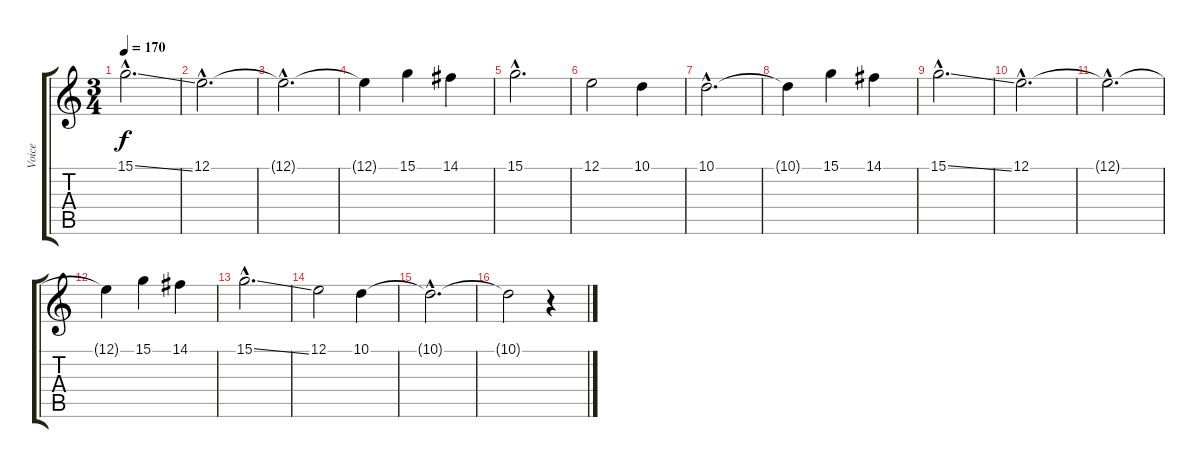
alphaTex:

\track ("Voice" "Voice") {instrument trumpet}
\staff {score tabs}
\tuning (E4 B3 G3 D3 A2 E2) {hide}
\ts (3 4)
\tempo 170
\clef g2
\ks c
15.1{ss hac}.2{d dy f} |
12.1{hac}.2{d} |
12.1{hac t}.2{d} |
12.1{t}.4 15.1.4 14.1.4 |
15.1{hac}.2{d} |
12.1.2 10.1.4 |
10.1{hac}.2{d} |
10.1{t}.4 15.1.4 14.1.4 |
15.1{ss hac}.2{d} |
12.1{hac}.2{d} |
12.1{hac t}.2{d} |
12.1{t}.4 15.1.4 14.1.4 |
15.1{ss hac}.2{d} |
12.1.2 10.1.4 |
10.1{hac t}.2{d} |
10.1{t}.2 r.4
